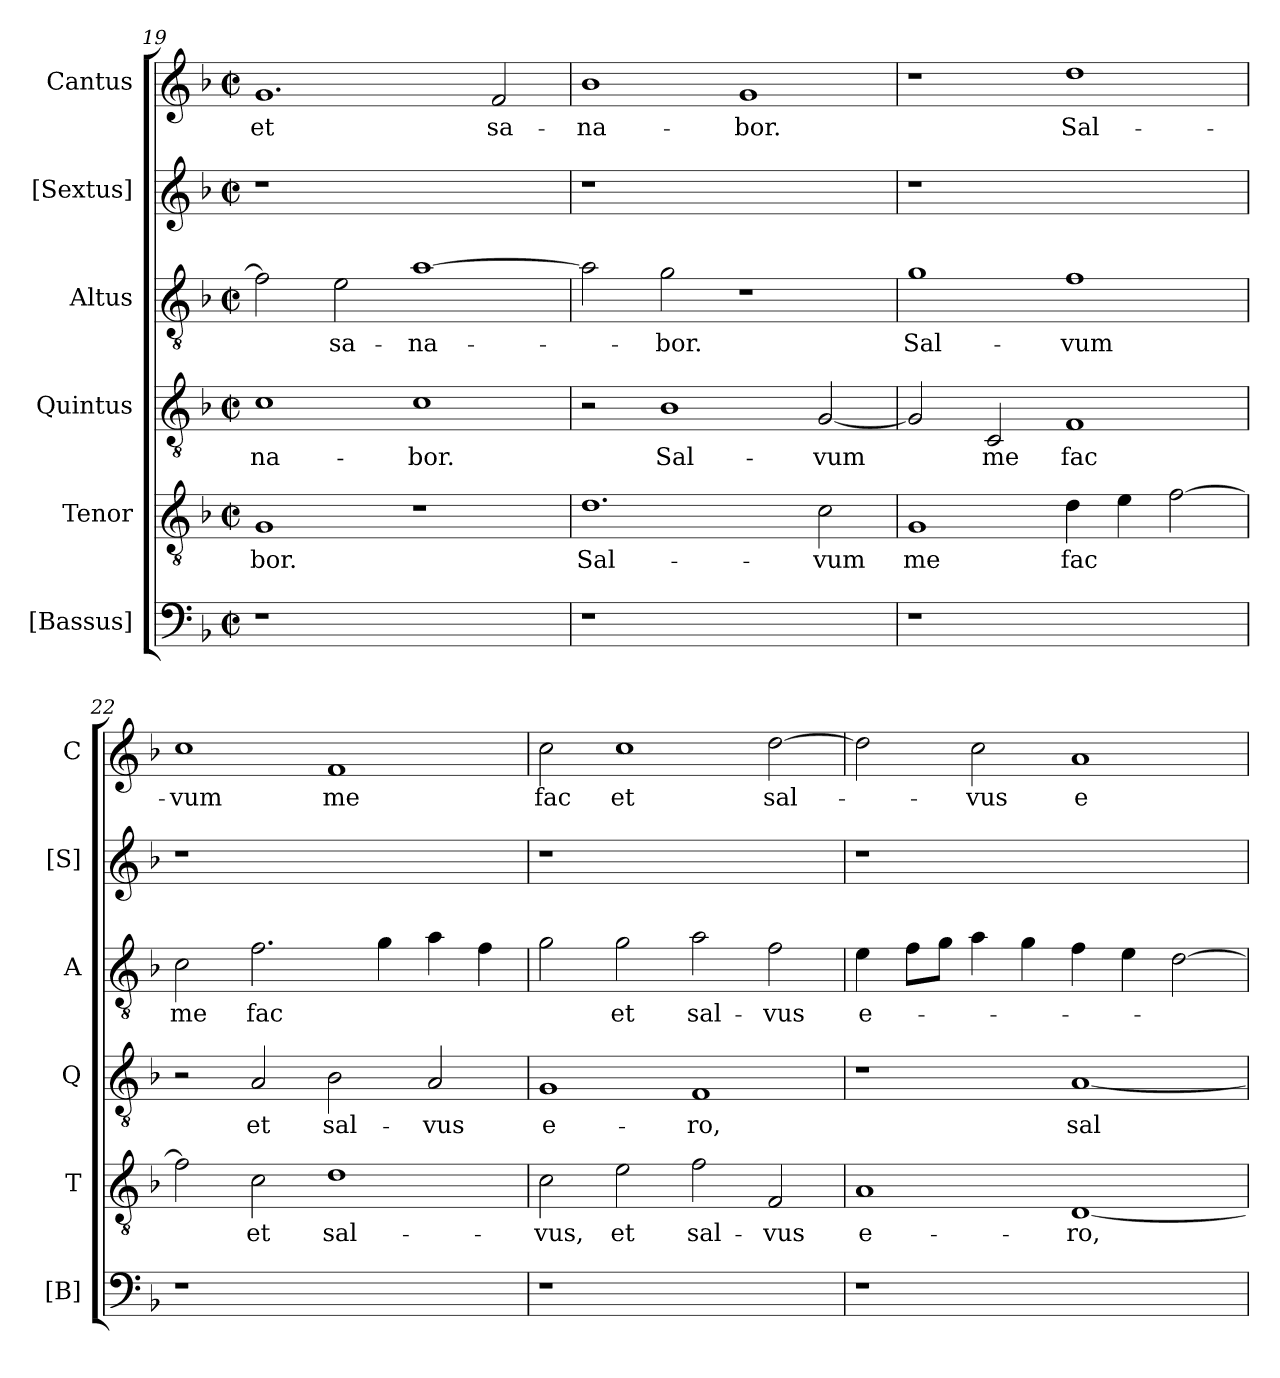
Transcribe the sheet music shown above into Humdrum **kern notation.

**kern	**kern	**text	**kern	**text	**kern	**text	**kern	**kern	**text
*part6	*part5	*part5	*part4	*part4	*part3	*part3	*part2	*part1	*part1
*staff6	*staff5	*staff5	*staff4	*staff4	*staff3	*staff3	*staff2	*staff1	*staff1
*I"[Bassus]	*I"Tenor	*	*I"Quintus	*	*I"Altus	*	*I"[Sextus]	*I"Cantus	*
*I'[B]	*I'T	*	*I'Q	*	*I'A	*	*I'[S]	*I'C	*
*clefF4	*clefGv2	*	*clefGv2	*	*clefGv2	*	*clefG2	*clefG2	*
*k[b-]	*k[b-]	*	*k[b-]	*	*k[b-]	*	*k[b-]	*k[b-]	*
*F:	*F:	*	*F:	*	*F:	*	*F:	*F:	*
*M2/2	*M2/2	*	*M2/2	*	*M2/2	*	*M2/2	*M2/2	*
*met(c|)	*met(c|)	*	*met(c|)	*	*met(c|)	*	*met(c|)	*met(c|)	*
=19	=19	=19	=19	=19	=19	=19	=19	=19	=19
1r	1G/	-bor.	1c\	-na-	2f\]	.	1r	1.g/	et
.	.	.	.	.	2e\	sa-	.	.	.
1ryy	1r	.	1c\	-bor.	[1a\	-na-	1ryy	.	.
.	.	.	.	.	.	.	.	2f/	sa-
=20	=20	=20	=20	=20	=20	=20	=20	=20	=20
1r	1.d\	Sal-	2r	.	2a\]	.	1r	1b-\	-na-
.	.	.	1B-\	Sal-	2g\	-bor.	.	.	.
1ryy	.	.	.	.	1r	.	1ryy	1g/	-bor.
.	2c\	-vum	[2G/	-vum	.	.	.	.	.
=21	=21	=21	=21	=21	=21	=21	=21	=21	=21
1r	1G/	me	2G/]	.	1g\	Sal-	1r	1r	.
.	.	.	2C/	me	.	.	.	.	.
1ryy	4d\	fac	1F/	fac	1f\	-vum	1ryy	1dd\	Sal-
.	4e\	.	.	.	.	.	.	.	.
.	[2f\	.	.	.	.	.	.	.	.
=22	=22	=22	=22	=22	=22	=22	=22	=22	=22
1r	2f\]	.	2r	.	2c\	me	1r	1cc\	-vum
.	2c\	et	2A/	et	2.f\	fac	.	.	.
1ryy	1d\	sal-	2B-\	sal-	.	.	1ryy	1f/	me
.	.	.	.	.	4g\	.	.	.	.
.	.	.	2A/	-vus	4a\	.	.	.	.
.	.	.	.	.	4f\	.	.	.	.
=23	=23	=23	=23	=23	=23	=23	=23	=23	=23
1r	2c\	-vus,	1G/	e-	2g\	.	1r	2cc\	fac
.	2e\	et	.	.	2g\	et	.	1cc\	et
1ryy	2f\	sal-	1F/	-ro,	2a\	sal-	1ryy	.	.
.	2F/	-vus	.	.	2f\	-vus	.	[2dd\	sal-
=24	=24	=24	=24	=24	=24	=24	=24	=24	=24
1r	1A/	e-	1r	.	4e\	e-	1r	2dd\]	.
.	.	.	.	.	8f\L	.	.	.	.
.	.	.	.	.	8g\J	.	.	.	.
.	.	.	.	.	4a\	.	.	2cc\	-vus
.	.	.	.	.	4g\	.	.	.	.
1ryy	[1D/	-ro,	[1A/	sal-	4f\	.	1ryy	1a/	e-
.	.	.	.	.	4e\	.	.	.	.
.	.	.	.	.	[2d\	.	.	.	.
=	=	=	=	=	=	=	=	=	=
*-	*-	*-	*-	*-	*-	*-	*-	*-	*-
